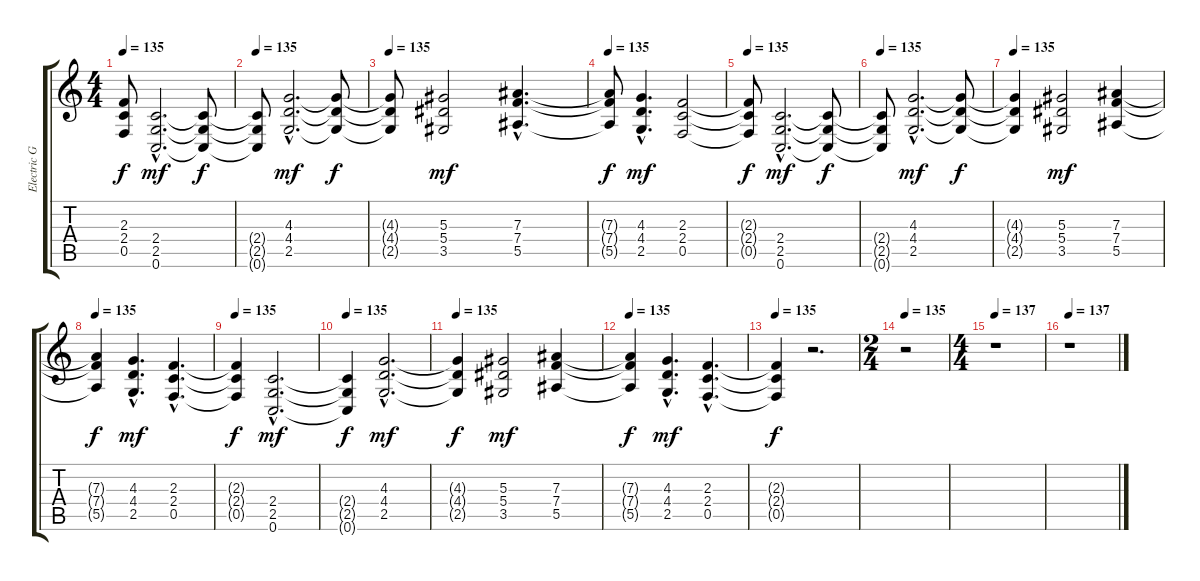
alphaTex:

\track ("Electric Guitar 3" "Electric G") {instrument distortionguitar}
\staff {score tabs}
\tuning (C4 G3 Eb3 Bb2 F2 C2) {hide}
\ts (4 4)
\tempo 135
\clef g2
\ks c
(2.3{t} 2.4{t} 0.5{t}).8{dy f} (2.4{hac} 2.5{hac} 0.6{hac}).2{d dy mf} (2.4{t} 2.5{t} 0.6{t}).8{dy f} |
\tempo 135
(2.4{t} 2.5{t} 0.6{t}).8 (4.3{hac} 4.4{hac} 2.5{hac}).2{d dy mf} (4.3{t} 4.4{t} 2.5{t}).8{dy f} |
\tempo 135
(4.3{t} 4.4{t} 2.5{t}).8 (5.3 5.4 3.5).2{dy mf} (7.3{hac} 7.4{hac} 5.5{hac}).4{d} |
\tempo 135
(7.3{t} 7.4{t} 5.5{t}).8{dy f} (4.3{hac} 4.4{hac} 2.5{hac}).4{d dy mf} (2.3 2.4 0.5).2 |
\tempo 135
(2.3{t} 2.4{t} 0.5{t}).8{dy f} (2.4{hac} 2.5{hac} 0.6{hac}).2{d dy mf} (2.4{t} 2.5{t} 0.6{t}).8{dy f} |
\tempo 135
(2.4{t} 2.5{t} 0.6{t}).8 (4.3{hac} 4.4{hac} 2.5{hac}).2{d dy mf} (4.3{t} 4.4{t} 2.5{t}).8{dy f} |
\tempo 135
(4.3{t} 4.4{t} 2.5{t}).4 (5.3 5.4 3.5).2{dy mf} (7.3 7.4 5.5).4 |
\tempo 135
(7.3{t} 7.4{t} 5.5{t}).4{dy f} (4.3{hac} 4.4{hac} 2.5{hac}).4{d dy mf} (2.3{hac} 2.4{hac} 0.5{hac}).4{d} |
\tempo 135
(2.3{t} 2.4{t} 0.5{t}).4{dy f} (2.4{hac} 2.5{hac} 0.6{hac}).2{d dy mf} |
\tempo 135
(2.4{t} 2.5{t} 0.6{t}).4{dy f} (4.3{hac} 4.4{hac} 2.5{hac}).2{d dy mf} |
\tempo 135
(4.3{t} 4.4{t} 2.5{t}).4{dy f} (5.3 5.4 3.5).2{dy mf} (7.3 7.4 5.5).4 |
\tempo 135
(7.3{t} 7.4{t} 5.5{t}).4{dy f} (4.3{hac} 4.4{hac} 2.5{hac}).4{d dy mf} (2.3{hac} 2.4{hac} 0.5{hac}).4{d} |
\tempo 135
(2.3{t} 2.4{t} 0.5{t}).4{dy f} r.2{d} |
\ts (2 4)
\tempo 135
r.2 |
\ts (4 4)
\tempo 137
r.1 |
\tempo 137
r.1
